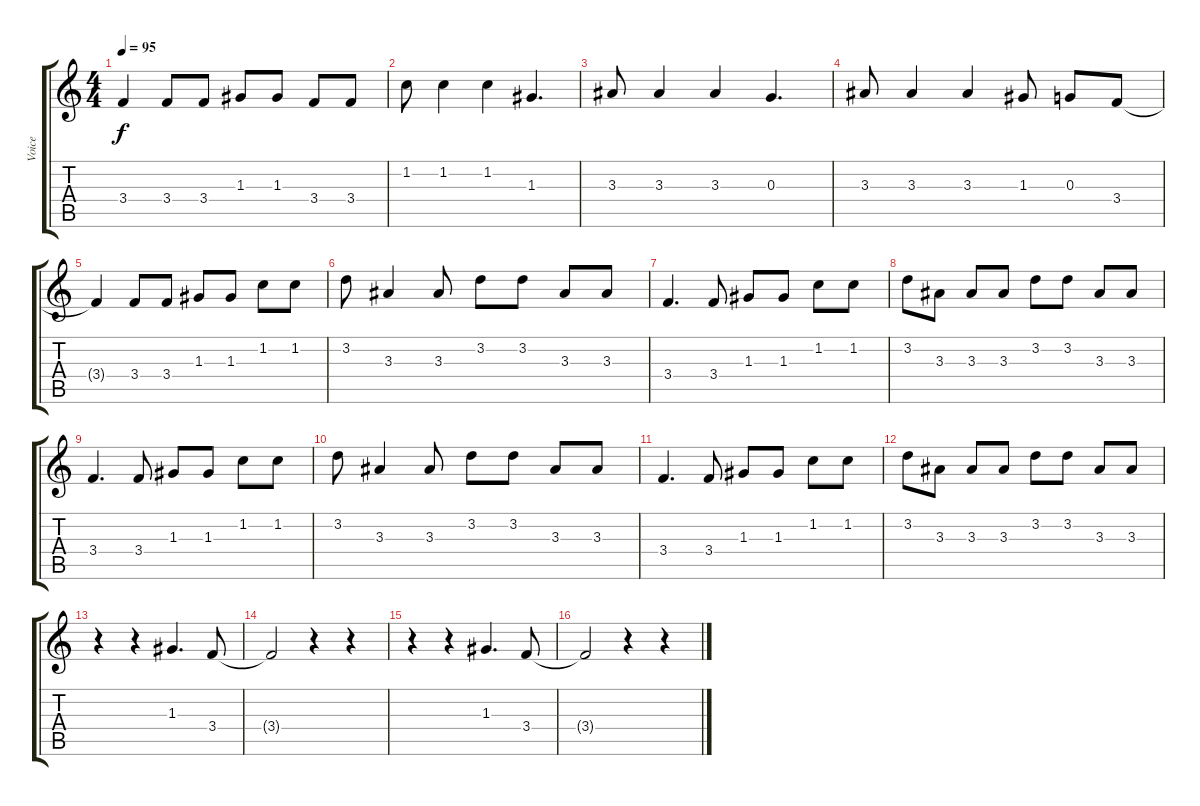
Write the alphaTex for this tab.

\track ("Voice" "Voice") {instrument overdrivenguitar}
\staff {score tabs}
\tuning (E4 B3 G3 D3 A2 E2) {hide}
\ts (4 4)
\tempo 95
\clef g2
\ks c
3.4{t}.4{dy f} 3.4.8 3.4.8 1.3.8 1.3.8 3.4.8 3.4.8 |
1.2.8 1.2.4 1.2.4 1.3.4{d} |
3.3.8 3.3.4 3.3.4 0.3.4{d} |
3.3.8 3.3.4 3.3.4 1.3.8 0.3.8 3.4.8 |
3.4{t}.4 3.4.8 3.4.8 1.3.8 1.3.8 1.2.8 1.2.8 |
3.2.8 3.3.4 3.3.8 3.2.8 3.2.8 3.3.8 3.3.8 |
3.4.4{d} 3.4.8 1.3.8 1.3.8 1.2.8 1.2.8 |
3.2.8 3.3.8 3.3.8 3.3.8 3.2.8 3.2.8 3.3.8 3.3.8 |
3.4.4{d} 3.4.8 1.3.8 1.3.8 1.2.8 1.2.8 |
3.2.8 3.3.4 3.3.8 3.2.8 3.2.8 3.3.8 3.3.8 |
3.4.4{d} 3.4.8 1.3.8 1.3.8 1.2.8 1.2.8 |
3.2.8 3.3.8 3.3.8 3.3.8 3.2.8 3.2.8 3.3.8 3.3.8 |
r.4 r.4 1.3.4{d} 3.4.8 |
3.4{t}.2 r.4 r.4 |
r.4 r.4 1.3.4{d} 3.4.8 |
3.4{t}.2 r.4 r.4
